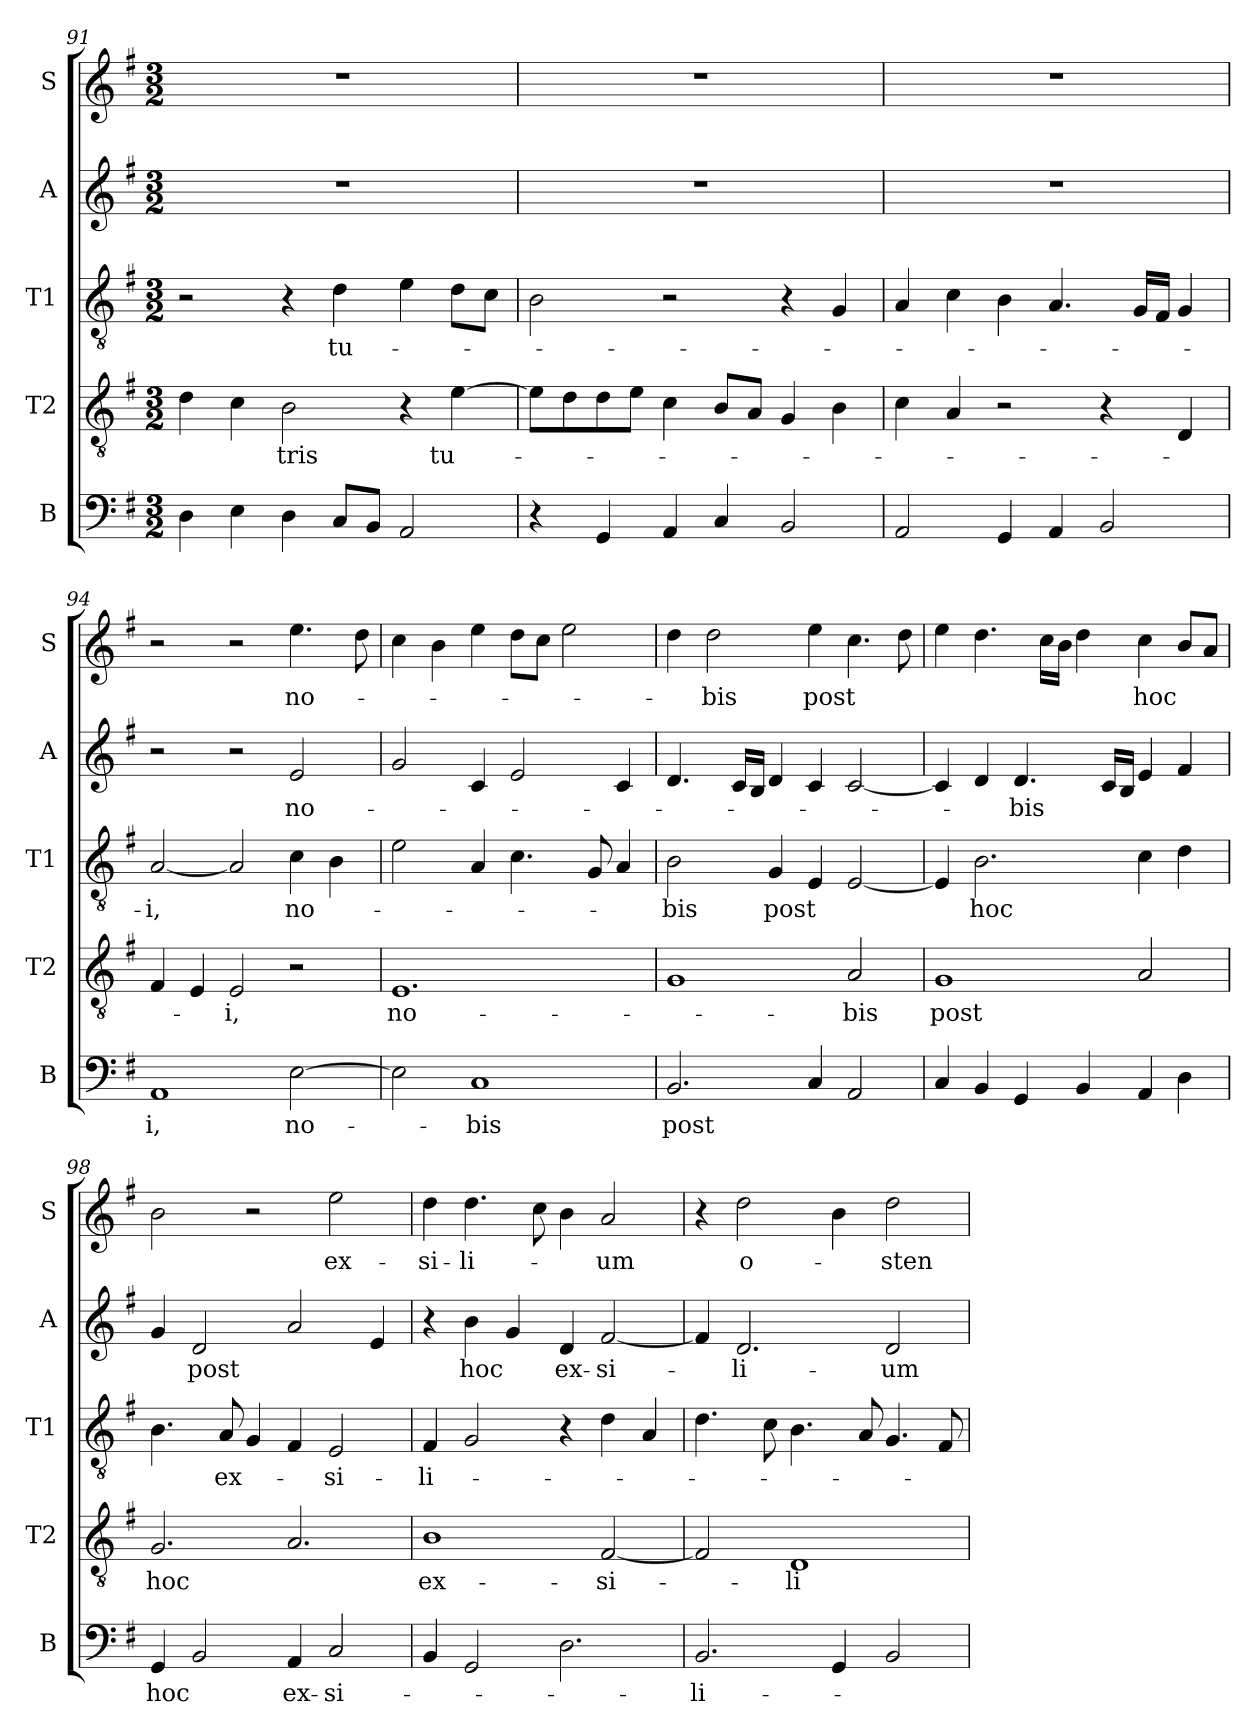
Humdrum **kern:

**kern	**text	**kern	**text	**kern	**text	**kern	**text	**kern	**text
*part5	*part5	*part4	*part4	*part3	*part3	*part2	*part2	*part1	*part1
*staff5	*staff5	*staff4	*staff4	*staff3	*staff3	*staff2	*staff2	*staff1	*staff1
*I"B	*	*I"T2	*	*I"T1	*	*I"A	*	*I"S	*
*I'B	*	*I'T2	*	*I'T1	*	*I'A	*	*I'S	*
*clefF4	*	*clefGv2	*	*clefGv2	*	*clefG2	*	*clefG2	*
*k[f#]	*	*k[f#]	*	*k[f#]	*	*k[f#]	*	*k[f#]	*
*M3/2	*	*M3/2	*	*M3/2	*	*M3/2	*	*M3/2	*
=91	=91	=91	=91	=91	=91	=91	=91	=91	=91
4D\	.	4d\	.	2r	.	1.r	.	1.r	.
4E\	.	4c\	.	.	.	.	.	.	.
!	!	!	!LO:LY:b	!	!	!	!	!	!
4D\	.	2B\	-tris	4r	.	.	.	.	.
!	!	!	!	!	!LO:LY:b	!	!	!	!
8C/L	.	.	.	4d\	tu-	.	.	.	.
8BB/J	.	.	.	.	.	.	.	.	.
2AA/	.	4r	.	4e\	.	.	.	.	.
!	!	!	!LO:LY:b	!	!	!	!	!	!
.	.	[4e\	tu-	8d\L	.	.	.	.	.
.	.	.	.	8c\J	.	.	.	.	.
!!LO:PB:g=z
=92	=92	=92	=92	=92	=92	=92	=92	=92	=92
4r	.	8e\L]	.	2B\	.	1.r	.	1.r	.
.	.	8d\	.	.	.	.	.	.	.
4GG/	.	8d\	.	.	.	.	.	.	.
.	.	8e\J	.	.	.	.	.	.	.
4AA/	.	4c\	.	2r	.	.	.	.	.
4C/	.	8B/L	.	.	.	.	.	.	.
.	.	8A/J	.	.	.	.	.	.	.
2BB/	.	4G/	.	4r	.	.	.	.	.
.	.	4B\	.	4G/	.	.	.	.	.
=93	=93	=93	=93	=93	=93	=93	=93	=93	=93
2AA/	.	4c\	.	4A/	.	1.r	.	1.r	.
.	.	4A/	.	4c\	.	.	.	.	.
4GG/	.	2r	.	4B\	.	.	.	.	.
4AA/	.	.	.	4.A/	.	.	.	.	.
2BB/	.	4r	.	.	.	.	.	.	.
.	.	.	.	16G/LL	.	.	.	.	.
.	.	.	.	16F#/JJ	.	.	.	.	.
.	.	4D/	.	4G/	.	.	.	.	.
=94	=94	=94	=94	=94	=94	=94	=94	=94	=94
!	!LO:LY:b	!	!	!	!LO:LY:b	!	!	!	!
1AA	-i,	4F#/	.	[2A/	-i,	2r	.	2r	.
.	.	4E/	.	.	.	.	.	.	.
!	!	!	!LO:LY:b	!	!	!	!	!	!
.	.	2E/	-i,	2A/]	.	2r	.	2r	.
!	!LO:LY:b	!	!	!	!LO:LY:b	!	!LO:LY:b	!	!LO:LY:b
[2E\	no-	2r	.	4c\	no-	2e/	no-	4.ee\	no-
.	.	.	.	4B\	.	.	.	.	.
.	.	.	.	.	.	.	.	8dd\	.
=95	=95	=95	=95	=95	=95	=95	=95	=95	=95
!	!	!	!LO:LY:b	!	!	!	!	!	!
2E\]	.	1.E	no-	2e\	.	2g/	.	4cc\	.
.	.	.	.	.	.	.	.	4b\	.
!	!LO:LY:b	!	!	!	!	!	!	!	!
1C	-bis	.	.	4A/	.	4c/	.	4ee\	.
.	.	.	.	4.c\	.	2e/	.	8dd\L	.
.	.	.	.	.	.	.	.	8cc\J	.
.	.	.	.	.	.	.	.	2ee\	.
.	.	.	.	8G/	.	.	.	.	.
.	.	.	.	4A/	.	4c/	.	.	.
!!LO:LB:g=z
=96	=96	=96	=96	=96	=96	=96	=96	=96	=96
!	!LO:LY:b	!	!	!	!LO:LY:b	!	!	!	!
2.BB/	post	1G	.	2B\	-bis	4.d/	.	4dd\	.
!	!	!	!	!	!	!	!	!	!LO:LY:b
.	.	.	.	.	.	.	.	2dd\	-bis
.	.	.	.	.	.	16c/LL	.	.	.
.	.	.	.	.	.	16B/JJ	.	.	.
!	!	!	!	!	!LO:LY:b	!	!	!	!
.	.	.	.	4G/	post	4d/	.	.	.
!	!	!	!	!	!	!	!	!	!LO:LY:b
4C/	.	.	.	4E/	.	4c/	.	4ee\	post
!	!	!	!LO:LY:b	!	!	!	!	!	!
2AA/	.	2A/	-bis	[2E/	.	[2c/	.	4.cc\	.
.	.	.	.	.	.	.	.	8dd\	.
=97	=97	=97	=97	=97	=97	=97	=97	=97	=97
!	!	!	!LO:LY:b	!	!	!	!	!	!
4C/	.	1G	post	4E/]	.	4c/]	.	4ee\	.
!	!	!	!	!	!LO:LY:b	!	!	!	!
4BB/	.	.	.	2.B\	hoc	4d/	.	4.dd\	.
!	!	!	!	!	!	!	!LO:LY:b	!	!
4GG/	.	.	.	.	.	4.d/	bis	.	.
.	.	.	.	.	.	.	.	16cc\LL	.
.	.	.	.	.	.	.	.	16b\JJ	.
4BB/	.	.	.	.	.	.	.	4dd\	.
.	.	.	.	.	.	16c/LL	.	.	.
.	.	.	.	.	.	16B/JJ	.	.	.
!	!	!	!	!	!	!	!	!	!LO:LY:b
4AA/	.	2A/	.	4c\	.	4e/	.	4cc\	hoc
4D\	.	.	.	4d\	.	4f#/	.	8b/L	.
.	.	.	.	.	.	.	.	8a/J	.
=98	=98	=98	=98	=98	=98	=98	=98	=98	=98
!	!LO:LY:b	!	!LO:LY:b	!	!	!	!	!	!
4GG/	hoc	2.G/	hoc	4.B\	.	4g/	.	2b\	.
!	!	!	!	!	!	!	!LO:LY:b	!	!
2BB/	.	.	.	.	.	2d/	post	.	.
!	!	!	!	!	!LO:LY:b	!	!	!	!
.	.	.	.	8A/	ex-	.	.	.	.
.	.	.	.	4G/	.	.	.	2r	.
!	!LO:LY:b	!	!	!	!	!	!	!	!
4AA/	ex-	2.A/	.	4F#/	.	2a/	.	.	.
!	!LO:LY:b	!	!	!	!LO:LY:b	!	!	!	!LO:LY:b
2C/	-si-	.	.	2E/	-si-	.	.	2ee\	ex-
.	.	.	.	.	.	4e/	.	.	.
=99	=99	=99	=99	=99	=99	=99	=99	=99	=99
!	!	!	!LO:LY:b	!	!LO:LY:b	!	!	!	!LO:LY:b
4BB/	.	1B	ex-	4F#/	-li-	4r	.	4dd\	-si-
!	!	!	!	!	!	!	!LO:LY:b	!	!LO:LY:b
2GG/	.	.	.	2G/	.	4b\	hoc	4.dd\	-li-
.	.	.	.	.	.	4g/	.	.	.
.	.	.	.	.	.	.	.	8cc\	.
!	!	!	!	!	!	!	!LO:LY:b	!	!
2.D\	.	.	.	4r	.	4d/	ex-	4b\	.
!	!	!	!LO:LY:b	!	!	!	!LO:LY:b	!	!LO:LY:b
.	.	[2F#/	-si-	4d\	.	[2f#/	-si-	2a/	-um
.	.	.	.	4A/	.	.	.	.	.
!!LO:PB:g=z
=100	=100	=100	=100	=100	=100	=100	=100	=100	=100
!	!LO:LY:b	!	!	!	!	!	!	!	!
2.BB/	-li-	2F#/]	.	4.d\	.	4f#/]	.	4r	.
!	!	!	!	!	!	!	!LO:LY:b	!	!LO:LY:b
.	.	.	.	.	.	2.d/	-li-	2dd\	o-
.	.	.	.	8c\	.	.	.	.	.
!	!	!	!LO:LY:b	!	!	!	!	!	!
.	.	1D	-li-	4.B\	.	.	.	.	.
4GG/	.	.	.	.	.	.	.	4b\	.
.	.	.	.	8A/	.	.	.	.	.
!	!	!	!	!	!	!	!LO:LY:b	!	!LO:LY:b
2BB/	.	.	.	4.G/	.	2d/	-um	2dd\	-sten-
.	.	.	.	8F#/	.	.	.	.	.
=	=	=	=	=	=	=	=	=	=
*-	*-	*-	*-	*-	*-	*-	*-	*-	*-
